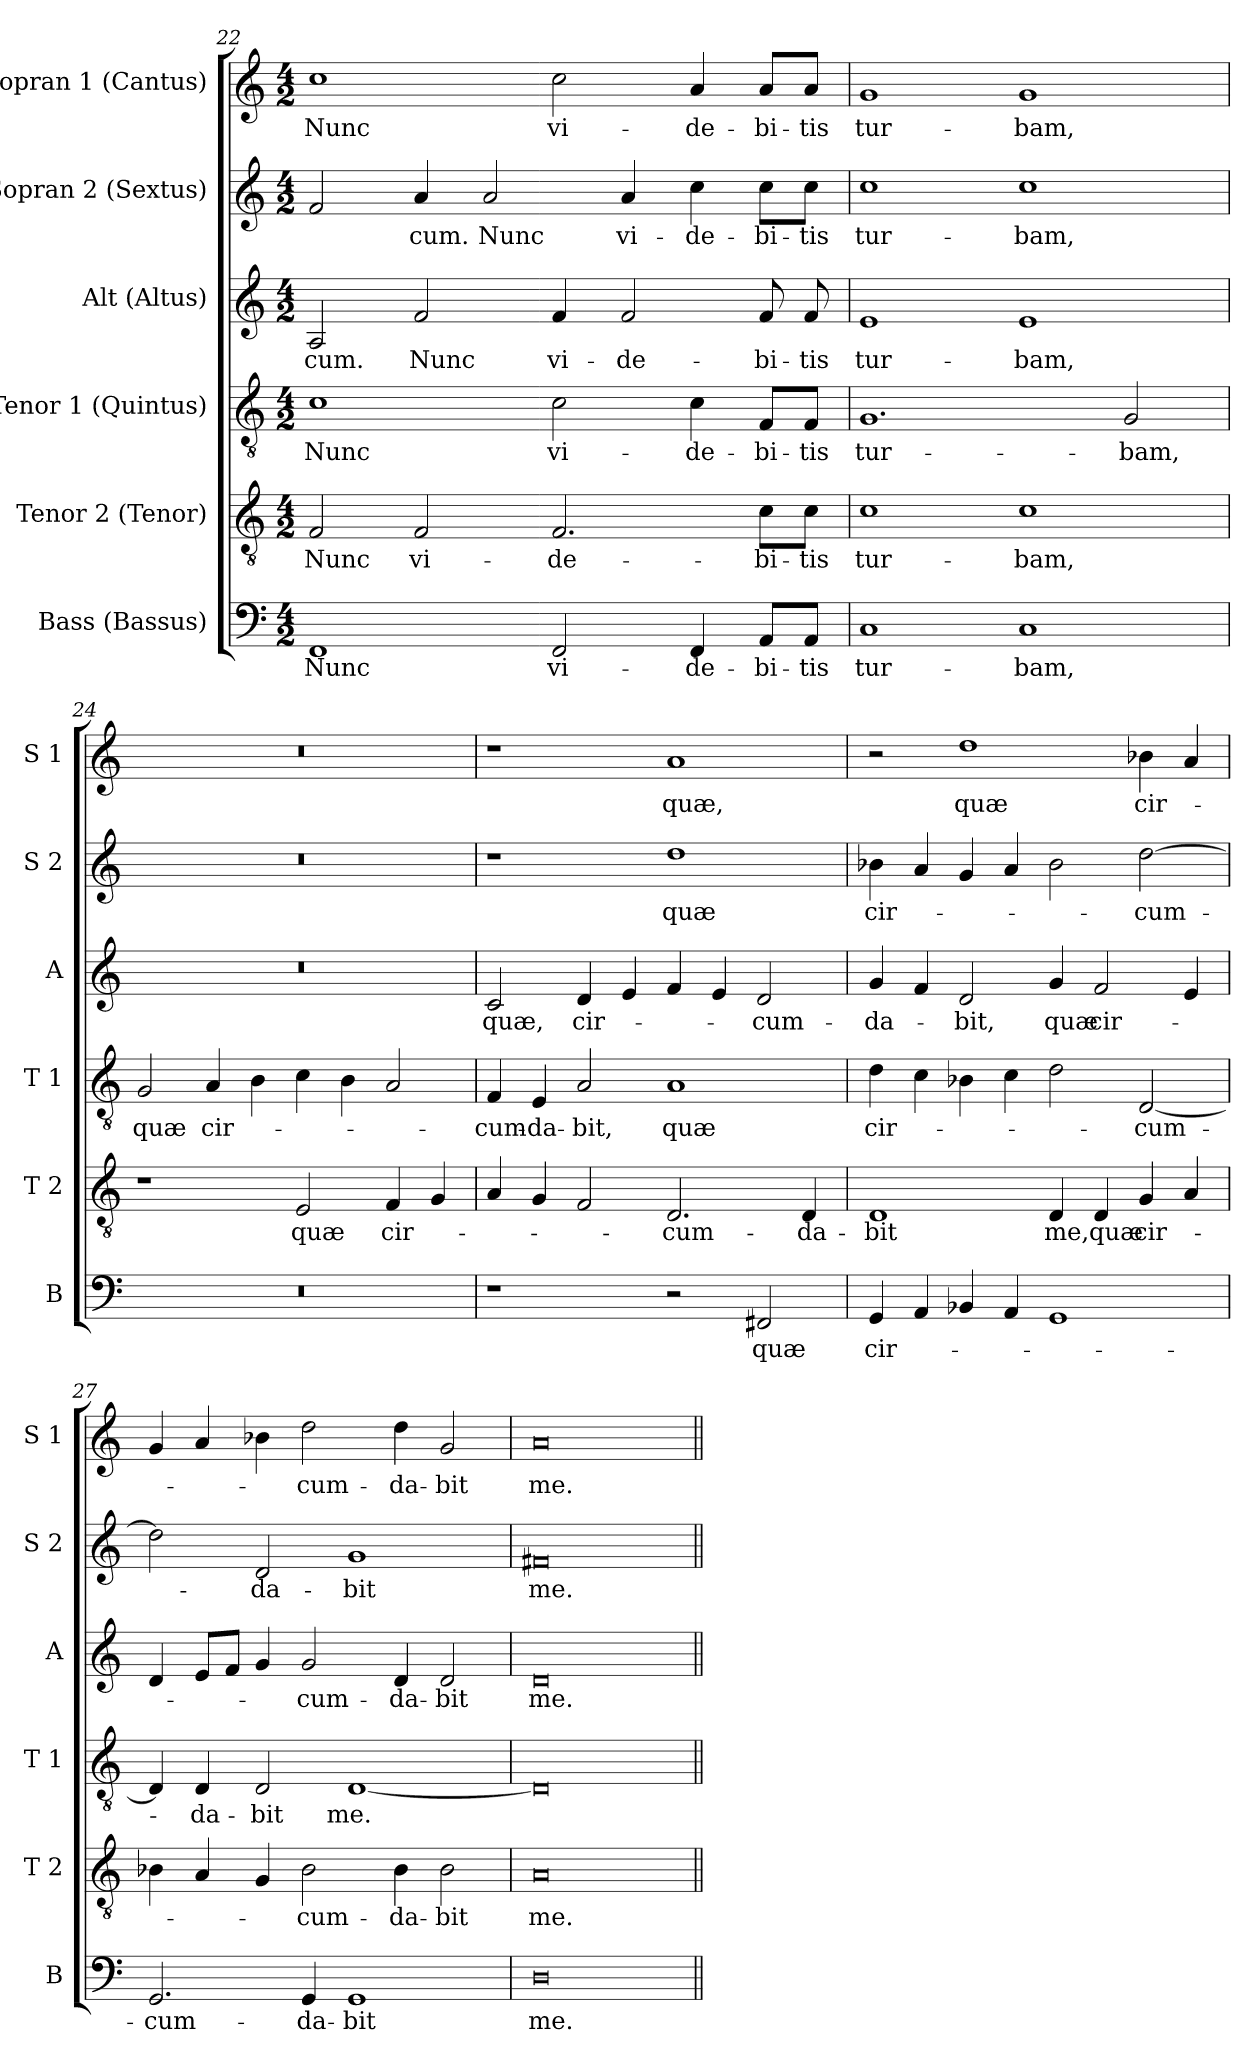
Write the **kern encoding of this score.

**kern	**text	**kern	**text	**kern	**text	**kern	**text	**kern	**text	**kern	**text
*part6	*part6	*part5	*part5	*part4	*part4	*part3	*part3	*part2	*part2	*part1	*part1
*staff6	*staff6	*staff5	*staff5	*staff4	*staff4	*staff3	*staff3	*staff2	*staff2	*staff1	*staff1
*I"Bass (Bassus)	*	*I"Tenor 2 (Tenor)	*	*I"Tenor 1 (Quintus)	*	*I"Alt (Altus)	*	*I"Sopran 2 (Sextus)	*	*I"Sopran 1 (Cantus)	*
*I'B	*	*I'T 2	*	*I'T 1	*	*I'A	*	*I'S 2	*	*I'S 1	*
*clefF4	*	*clefGv2	*	*clefGv2	*	*clefG2	*	*clefG2	*	*clefG2	*
*k[]	*	*k[]	*	*k[]	*	*k[]	*	*k[]	*	*k[]	*
*C:	*	*C:	*	*C:	*	*C:	*	*C:	*	*C:	*
*M4/2	*	*M4/2	*	*M4/2	*	*M4/2	*	*M4/2	*	*M4/2	*
=22	=22	=22	=22	=22	=22	=22	=22	=22	=22	=22	=22
!	!LO:LY:b	!	!LO:LY:b	!	!LO:LY:b	!	!LO:LY:b	!	!	!	!LO:LY:b
1FF	Nunc	2F/	Nunc	1c	Nunc	2A/	-cum.	2f/	.	1cc	Nunc
!	!	!	!LO:LY:b	!	!	!	!LO:LY:b	!	!LO:LY:b	!	!
.	.	2F/	vi-	.	.	2f/	Nunc	4a/	-cum.	.	.
!	!	!	!	!	!	!	!	!	!LO:LY:b	!	!
.	.	.	.	.	.	.	.	2a/	Nunc	.	.
!	!LO:LY:b	!	!LO:LY:b	!	!LO:LY:b	!	!LO:LY:b	!	!	!	!LO:LY:b
2FF/	vi-	2.F/	-de-	2c\	vi-	4f/	vi-	.	.	2cc\	vi-
!	!	!	!	!	!	!	!LO:LY:b	!	!LO:LY:b	!	!
.	.	.	.	.	.	2f/	-de-	4a/	vi-	.	.
!	!LO:LY:b	!	!	!	!LO:LY:b	!	!	!	!LO:LY:b	!	!LO:LY:b
4FF/	-de-	.	.	4c\	-de-	.	.	4cc\	-de-	4a/	-de-
!	!LO:LY:b	!	!LO:LY:b	!	!LO:LY:b	!	!LO:LY:b	!	!LO:LY:b	!	!LO:LY:b
8AA/L	-bi-	8c\L	-bi-	8F/L	-bi-	8f/	-bi-	8cc\L	-bi-	8a/L	-bi-
!	!LO:LY:b	!	!LO:LY:b	!	!LO:LY:b	!	!LO:LY:b	!	!LO:LY:b	!	!LO:LY:b
8AA/J	-tis	8c\J	-tis	8F/J	-tis	8f/	-tis	8cc\J	-tis	8a/J	-tis
!!LO:PB:g=z
=23	=23	=23	=23	=23	=23	=23	=23	=23	=23	=23	=23
!	!LO:LY:b	!	!LO:LY:b	!	!LO:LY:b	!	!LO:LY:b	!	!LO:LY:b	!	!LO:LY:b
1C	tur-	1c	tur-	1.G	tur-	1e	tur-	1cc	tur-	1g	tur-
!	!LO:LY:b	!	!LO:LY:b	!	!	!	!LO:LY:b	!	!LO:LY:b	!	!LO:LY:b
1C	-bam,	1c	-bam,	.	.	1e	-bam,	1cc	-bam,	1g	-bam,
!	!	!	!	!	!LO:LY:b	!	!	!	!	!	!
.	.	.	.	2G/	-bam,	.	.	.	.	.	.
=24	=24	=24	=24	=24	=24	=24	=24	=24	=24	=24	=24
!	!	!	!	!	!LO:LY:b	!	!	!	!	!	!
0r	.	1r	.	2G/	quæ	0r	.	0r	.	0r	.
!	!	!	!	!	!LO:LY:b	!	!	!	!	!	!
.	.	.	.	4A/	cir-	.	.	.	.	.	.
.	.	.	.	4B\	.	.	.	.	.	.	.
!	!	!	!LO:LY:b	!	!	!	!	!	!	!	!
.	.	2E/	quæ	4c\	.	.	.	.	.	.	.
.	.	.	.	4B\	.	.	.	.	.	.	.
!	!	!	!LO:LY:b	!	!	!	!	!	!	!	!
.	.	4F/	cir-	2A/	.	.	.	.	.	.	.
.	.	4G/	.	.	.	.	.	.	.	.	.
=25	=25	=25	=25	=25	=25	=25	=25	=25	=25	=25	=25
!	!	!	!	!	!LO:LY:b	!	!LO:LY:b	!	!	!	!
1r	.	4A/	.	4F/	-cum-	2c/	quæ,	1r	.	1r	.
!	!	!	!	!	!LO:LY:b	!	!	!	!	!	!
.	.	4G/	.	4E/	-da-	.	.	.	.	.	.
!	!	!	!	!	!LO:LY:b	!	!LO:LY:b	!	!	!	!
.	.	2F/	.	2A/	-bit,	4d/	cir-	.	.	.	.
.	.	.	.	.	.	4e/	.	.	.	.	.
!	!	!	!LO:LY:b	!	!LO:LY:b	!	!	!	!LO:LY:b	!	!LO:LY:b
2r	.	2.D/	-cum-	1A	quæ	4f/	.	1dd	quæ	1a	quæ,
.	.	.	.	.	.	4e/	.	.	.	.	.
!	!LO:LY:b	!	!	!	!	!	!LO:LY:b	!	!	!	!
2FF#X/	quæ	.	.	.	.	2d/	-cum-	.	.	.	.
!	!	!	!LO:LY:b	!	!	!	!	!	!	!	!
.	.	4D/	-da-	.	.	.	.	.	.	.	.
=26	=26	=26	=26	=26	=26	=26	=26	=26	=26	=26	=26
!	!LO:LY:b	!	!LO:LY:b	!	!LO:LY:b	!	!LO:LY:b	!	!LO:LY:b	!	!
4GG/	cir-	1D	-bit	4d\	cir-	4g/	-da-	4b-X\	cir-	2r	.
4AA/	.	.	.	4c\	.	4f/	.	4a/	.	.	.
!	!	!	!	!	!	!	!LO:LY:b	!	!	!	!LO:LY:b
4BB-X/	.	.	.	4B-X\	.	2d/	-bit,	4g/	.	1dd	quæ
4AA/	.	.	.	4c\	.	.	.	4a/	.	.	.
!	!	!	!LO:LY:b	!	!	!	!LO:LY:b	!	!	!	!
1GG	.	4D/	me,	2d\	.	4g/	quæ	2b-\	.	.	.
!	!	!	!LO:LY:b	!	!	!	!LO:LY:b	!	!	!	!
.	.	4D/	quæ	.	.	2f/	cir-	.	.	.	.
!	!	!	!LO:LY:b	!	!LO:LY:b	!	!	!	!LO:LY:b	!	!LO:LY:b
.	.	4G/	cir-	[2D/	-cum-	.	.	[2dd\	-cum-	4b-X\	cir-
.	.	4A/	.	.	.	4e/	.	.	.	4a/	.
=27	=27	=27	=27	=27	=27	=27	=27	=27	=27	=27	=27
!	!LO:LY:b	!	!	!	!	!	!	!	!	!	!
2.GG/	-cum-	4B-X\	.	4D/]	.	4d/	.	2dd\]	.	4g/	.
!	!	!	!	!	!LO:LY:b	!	!	!	!	!	!
.	.	4A/	.	4D/	-da-	8e/L	.	.	.	4a/	.
.	.	.	.	.	.	8f/J	.	.	.	.	.
!	!	!	!	!	!LO:LY:b	!	!	!	!LO:LY:b	!	!
.	.	4G/	.	2D/	-bit	4g/	.	2d/	-da-	4b-X\	.
!	!LO:LY:b	!	!LO:LY:b	!	!	!	!LO:LY:b	!	!	!	!LO:LY:b
4GG/	-da-	2B-\	-cum-	.	.	2g/	-cum-	.	.	2dd\	-cum-
!	!LO:LY:b	!	!	!	!LO:LY:b	!	!	!	!LO:LY:b	!	!
1GG	-bit	.	.	[1D	me.	.	.	1g	-bit	.	.
!	!	!	!LO:LY:b	!	!	!	!LO:LY:b	!	!	!	!LO:LY:b
.	.	4B-\	-da-	.	.	4d/	-da-	.	.	4dd\	-da-
!	!	!	!LO:LY:b	!	!	!	!LO:LY:b	!	!	!	!LO:LY:b
.	.	2B-\	-bit	.	.	2d/	-bit	.	.	2g/	-bit
=28	=28	=28	=28	=28	=28	=28	=28	=28	=28	=28	=28
!	!LO:LY:b	!	!LO:LY:b	!	!	!	!LO:LY:b	!	!LO:LY:b	!	!LO:LY:b
0D	me.	0A	me.	0D]	.	0d	me.	0f#X	me.	0a	me.
=||	=||	=||	=||	=||	=||	=||	=||	=||	=||	=||	=||
*-	*-	*-	*-	*-	*-	*-	*-	*-	*-	*-	*-
